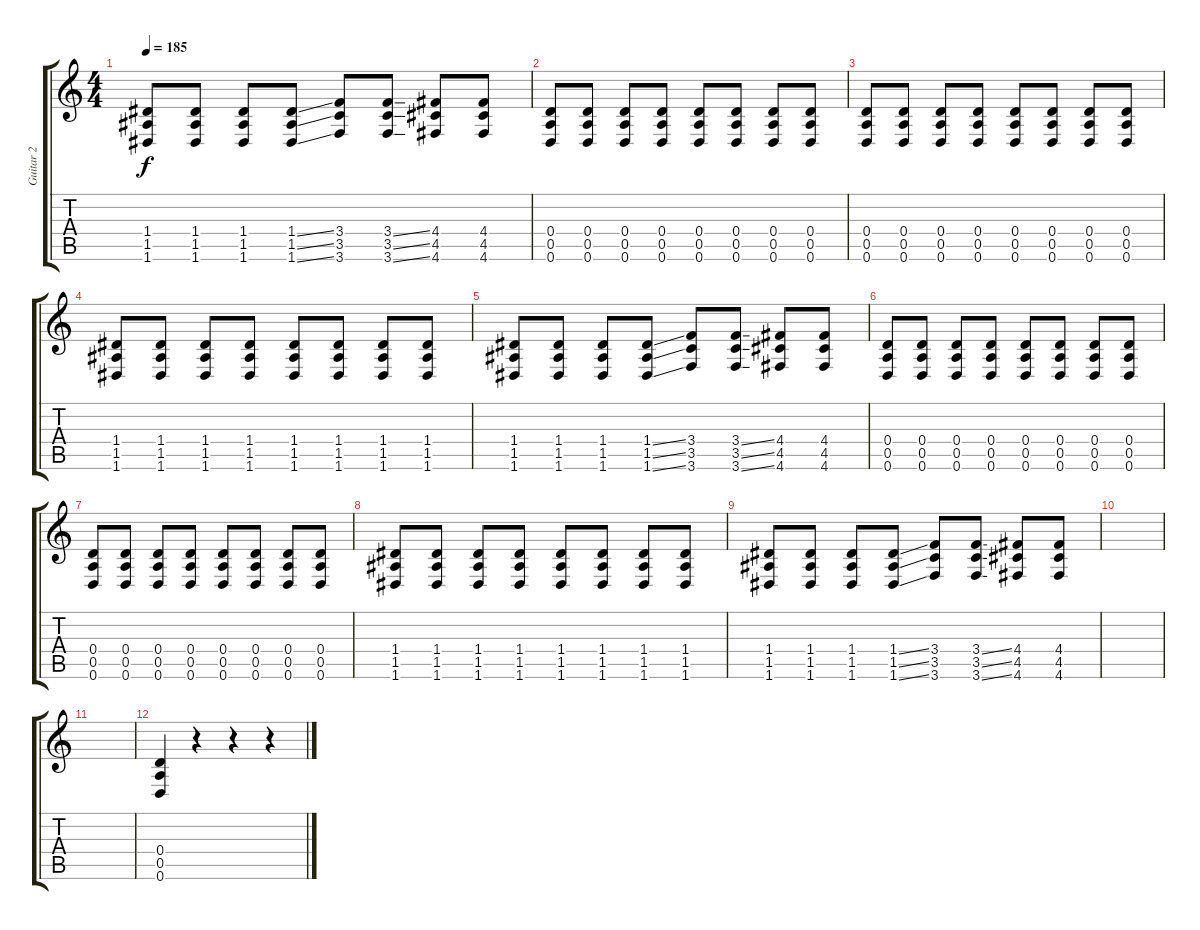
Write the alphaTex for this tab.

\track ("Guitar 2" "Guitar 2") {instrument distortionguitar}
\staff {score tabs}
\tuning (E4 B3 G3 D3 A2 D2) {hide}
\ts (4 4)
\tempo 185
\clef g2
\ks c
(1.4 1.5 1.6).8{dy f} (1.4 1.5 1.6).8 (1.4 1.5 1.6).8 (1.4{ss} 1.5{ss} 1.6{ss}).8 (3.4 3.5 3.6).8 (3.4{ss} 3.5{ss} 3.6{ss}).8 (4.4 4.5 4.6).8 (4.4 4.5 4.6).8 |
(0.4 0.5 0.6).8 (0.4 0.5 0.6).8 (0.4 0.5 0.6).8 (0.4 0.5 0.6).8 (0.4 0.5 0.6).8 (0.4 0.5 0.6).8 (0.4 0.5 0.6).8 (0.4 0.5 0.6).8 |
(0.4 0.5 0.6).8 (0.4 0.5 0.6).8 (0.4 0.5 0.6).8 (0.4 0.5 0.6).8 (0.4 0.5 0.6).8 (0.4 0.5 0.6).8 (0.4 0.5 0.6).8 (0.4 0.5 0.6).8 |
(1.4 1.5 1.6).8 (1.4 1.5 1.6).8 (1.4 1.5 1.6).8 (1.4 1.5 1.6).8 (1.4 1.5 1.6).8 (1.4 1.5 1.6).8 (1.4 1.5 1.6).8 (1.4 1.5 1.6).8 |
(1.4 1.5 1.6).8 (1.4 1.5 1.6).8 (1.4 1.5 1.6).8 (1.4{ss} 1.5{ss} 1.6{ss}).8 (3.4 3.5 3.6).8 (3.4{ss} 3.5{ss} 3.6{ss}).8 (4.4 4.5 4.6).8 (4.4 4.5 4.6).8 |
(0.4 0.5 0.6).8 (0.4 0.5 0.6).8 (0.4 0.5 0.6).8 (0.4 0.5 0.6).8 (0.4 0.5 0.6).8 (0.4 0.5 0.6).8 (0.4 0.5 0.6).8 (0.4 0.5 0.6).8 |
(0.4 0.5 0.6).8 (0.4 0.5 0.6).8 (0.4 0.5 0.6).8 (0.4 0.5 0.6).8 (0.4 0.5 0.6).8 (0.4 0.5 0.6).8 (0.4 0.5 0.6).8 (0.4 0.5 0.6).8 |
(1.4 1.5 1.6).8 (1.4 1.5 1.6).8 (1.4 1.5 1.6).8 (1.4 1.5 1.6).8 (1.4 1.5 1.6).8 (1.4 1.5 1.6).8 (1.4 1.5 1.6).8 (1.4 1.5 1.6).8 |
(1.4 1.5 1.6).8 (1.4 1.5 1.6).8 (1.4 1.5 1.6).8 (1.4{ss} 1.5{ss} 1.6{ss}).8 (3.4 3.5 3.6).8 (3.4{ss} 3.5{ss} 3.6{ss}).8 (4.4 4.5 4.6).8 (4.4 4.5 4.6).8 |
|
|
(0.4 0.5 0.6).4 r.4 r.4 r.4
